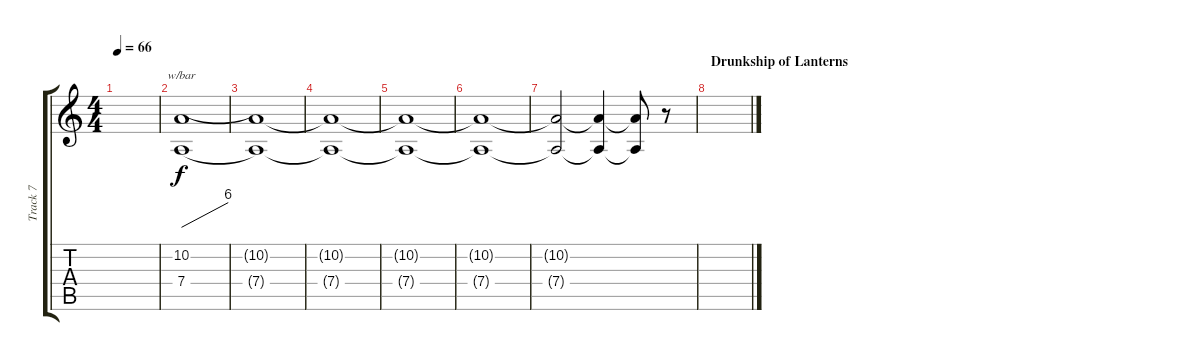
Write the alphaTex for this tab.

\track ("Track 7" "Track 7") {instrument fx7echoes}
\staff {score tabs}
\tuning (E4 B3 G3 D3 A2 E2) {hide}
\ts (4 4)
\tempo 66
\clef g2
\ks c
|
\section ("" "")
(10.2 7.4).1{tbe (dive default 0 0 60 24) volume 10} |
(10.2{t} 7.4{t}).1 |
(10.2{t} 7.4{t}).1 |
(10.2{t} 7.4{t}).1 |
(10.2{t} 7.4{t}).1 |
(10.2{t} 7.4{t}).2 (10.2{t} 7.4{t}).4 (10.2{t} 7.4{t}).8 r.8 |
\section ("" "Drunkship of Lanterns")
